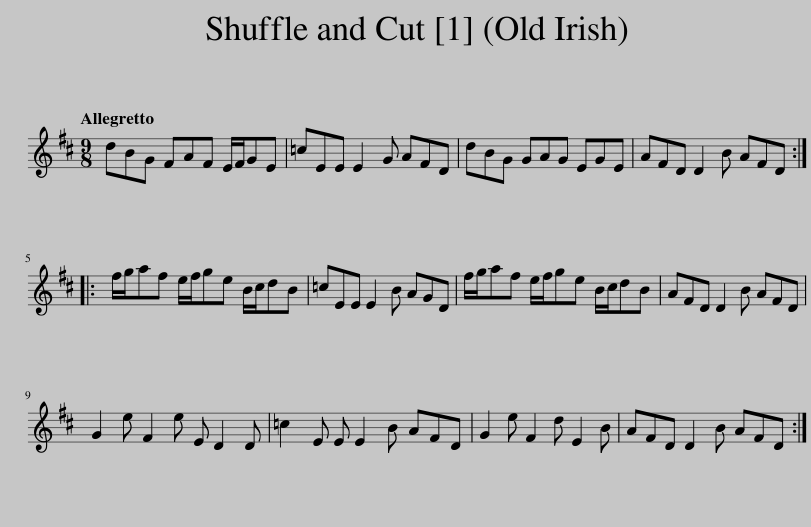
X:1
L:1/8
Q:1/4=112
M:9/8
I:linebreak $
K:D
V:1 treble
V:1
 dBG FAF E/F/GE | =cEE E2 G AFD | dBG GAG EGE | AFD D2 B AFD ::$ f/g/af e/f/ge B/c/dB | %5
 =cEE E2 B AGD | f/g/af e/f/ge B/c/dB | AFD D2 B AFD |$ G2 e F2 e E D2 D | =c2 E E E2 B AFD | %10
 G2 e F2 d E2 B | AFD D2 B AFD :| %12
